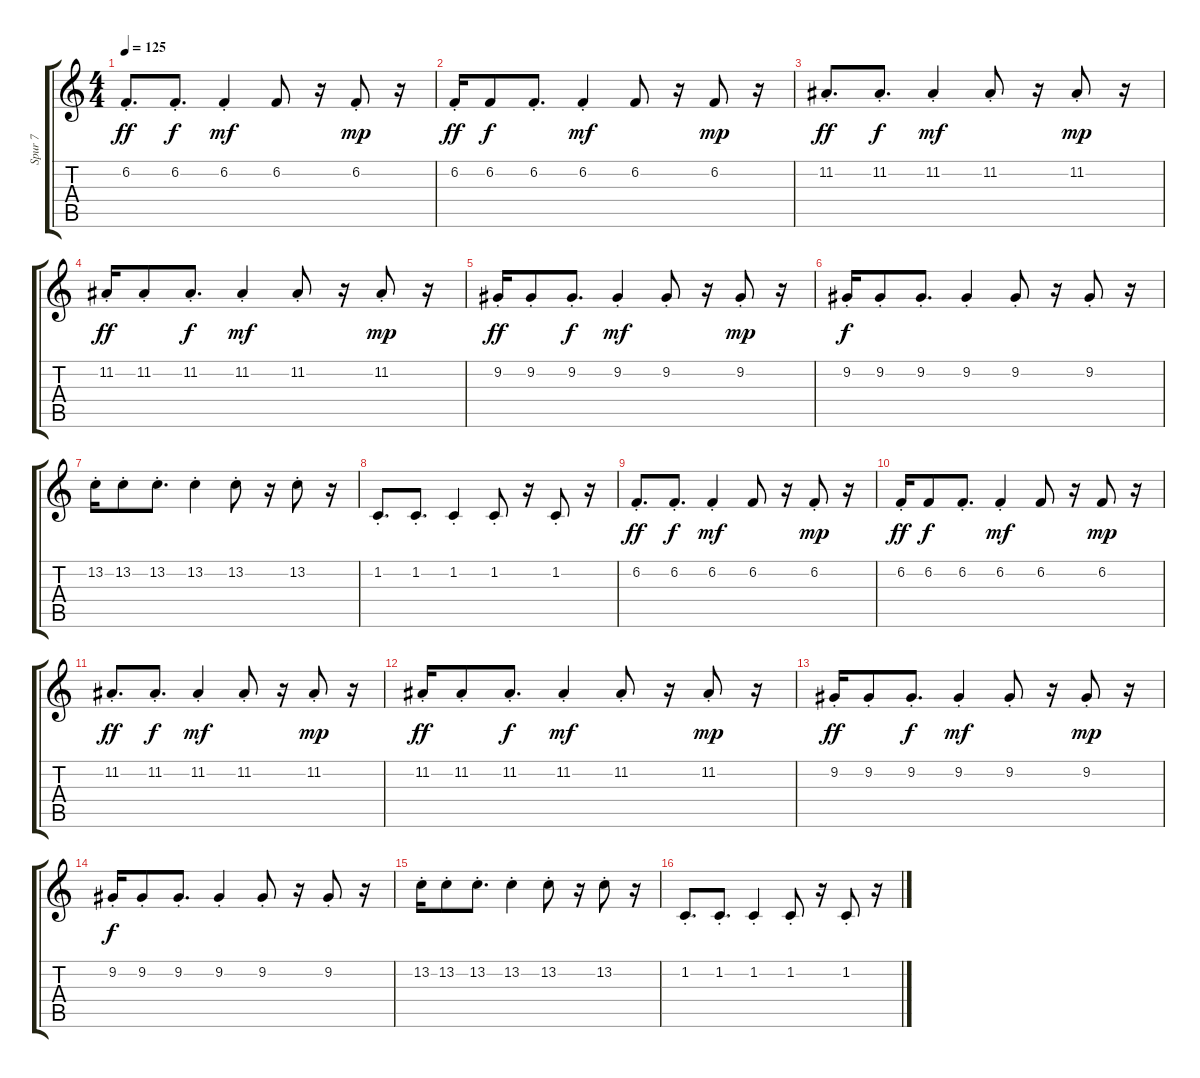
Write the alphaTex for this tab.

\track ("Spur 7" "Spur 7") {instrument lead2sawtooth}
\staff {score tabs}
\tuning (E4 B3 G3 D3 A2 E2) {hide}
\ts (4 4)
\tempo 125
\clef g2
\ks c
6.2{st}.8{d dy ff} 6.2{st}.8{d dy f} 6.2{st}.4{dy mf} 6.2.8 r.16 6.2{st}.8{dy mp} r.16 |
6.2{st}.16{dy ff} 6.2.8{dy f} 6.2{st}.8{d} 6.2{st}.4{dy mf} 6.2.8 r.16 6.2.8{dy mp} r.16 |
11.2{st}.8{d dy ff} 11.2{st}.8{d dy f} 11.2{st}.4{dy mf} 11.2{st}.8 r.16 11.2{st}.8{dy mp} r.16 |
11.2{st}.16{dy ff} 11.2{st}.8 11.2{st}.8{d dy f} 11.2{st}.4{dy mf} 11.2{st}.8 r.16 11.2{st}.8{dy mp} r.16 |
9.2{st}.16{dy ff} 9.2{st}.8 9.2{st}.8{d dy f} 9.2{st}.4{dy mf} 9.2{st}.8 r.16 9.2{st}.8{dy mp} r.16 |
9.2{st}.16{dy f} 9.2{st}.8 9.2{st}.8{d} 9.2{st}.4 9.2{st}.8 r.16 9.2{st}.8 r.16 |
13.2{st}.16 13.2{st}.8 13.2{st}.8{d} 13.2{st}.4 13.2{st}.8 r.16 13.2{st}.8 r.16 |
1.2{st}.8{d} 1.2{st}.8{d} 1.2{st}.4 1.2{st}.8 r.16 1.2{st}.8 r.16 |
6.2{st}.8{d dy ff} 6.2{st}.8{d dy f} 6.2{st}.4{dy mf} 6.2.8 r.16 6.2{st}.8{dy mp} r.16 |
6.2{st}.16{dy ff} 6.2.8{dy f} 6.2{st}.8{d} 6.2{st}.4{dy mf} 6.2.8 r.16 6.2.8{dy mp} r.16 |
11.2{st}.8{d dy ff} 11.2{st}.8{d dy f} 11.2{st}.4{dy mf} 11.2{st}.8 r.16 11.2{st}.8{dy mp} r.16 |
11.2{st}.16{dy ff} 11.2{st}.8 11.2{st}.8{d dy f} 11.2{st}.4{dy mf} 11.2{st}.8 r.16 11.2{st}.8{dy mp} r.16 |
9.2{st}.16{dy ff} 9.2{st}.8 9.2{st}.8{d dy f} 9.2{st}.4{dy mf} 9.2{st}.8 r.16 9.2{st}.8{dy mp} r.16 |
9.2{st}.16{dy f} 9.2{st}.8 9.2{st}.8{d} 9.2{st}.4 9.2{st}.8 r.16 9.2{st}.8 r.16 |
13.2{st}.16 13.2{st}.8 13.2{st}.8{d} 13.2{st}.4 13.2{st}.8 r.16 13.2{st}.8 r.16 |
1.2{st}.8{d} 1.2{st}.8{d} 1.2{st}.4 1.2{st}.8 r.16 1.2{st}.8 r.16
